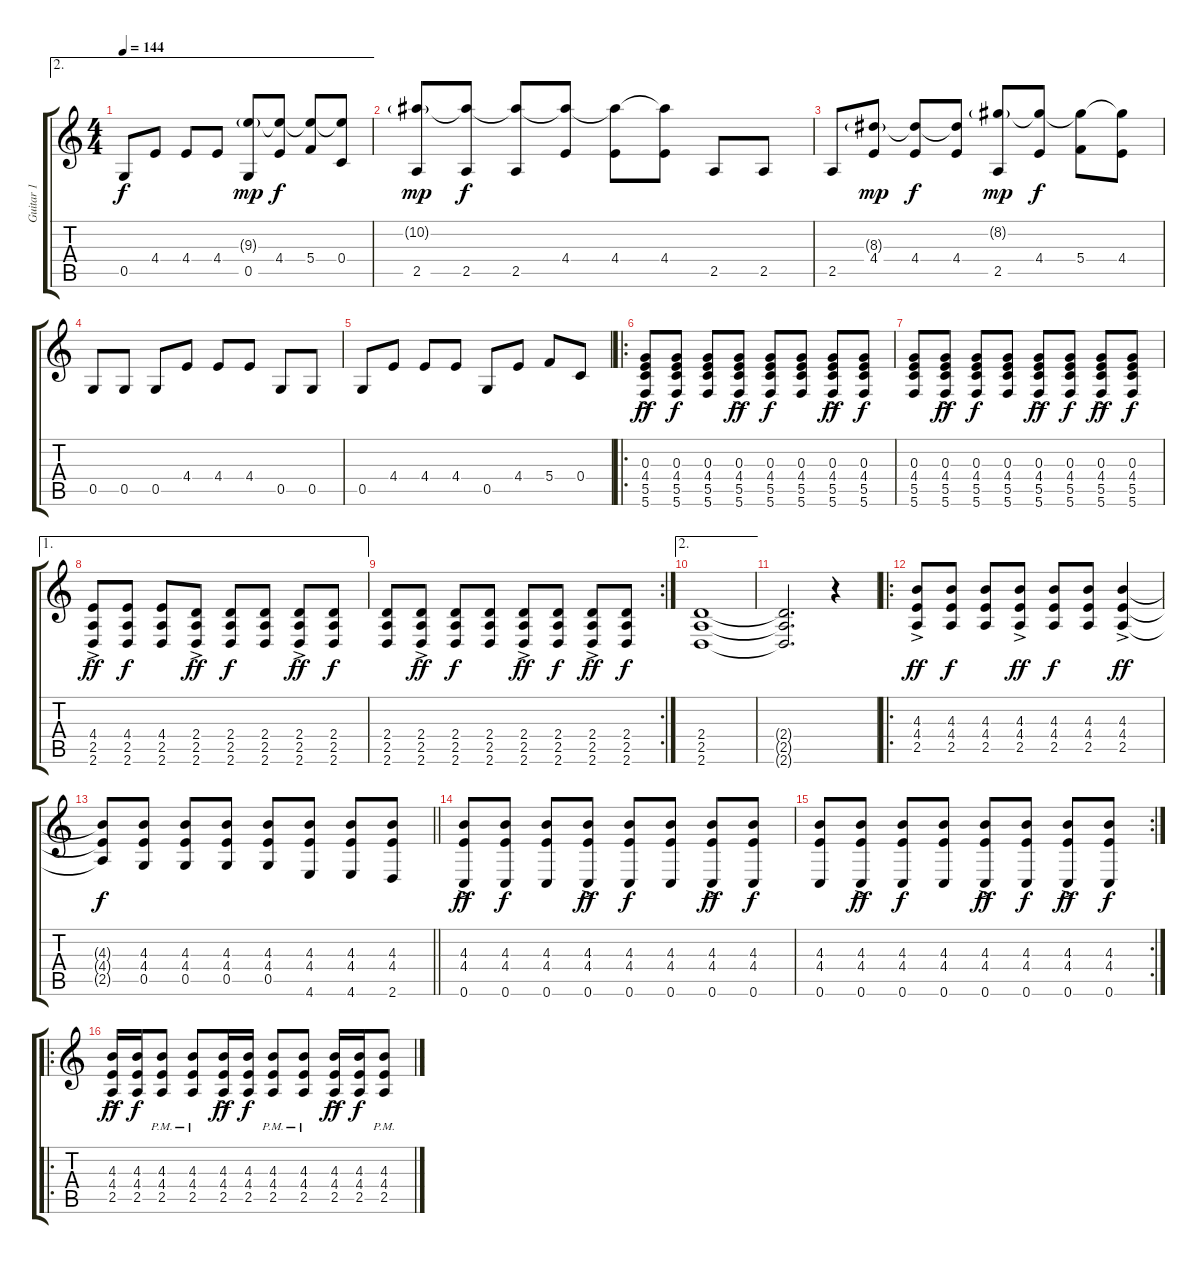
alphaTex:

\track ("Guitar 1" "Guitar 1") {instrument electricguitarmuted}
\staff {score tabs}
\tuning (E4 C4 G3 C3 G2 C2) {hide}
\ae 2
\ts (4 4)
\tempo 144
\clef g2
\ks c
0.5.8{dy f} 4.4.8 4.4.8 4.4.8 (9.3{g} 0.5).8{dy mp} (9.3{t} 4.4).8{dy f} (9.3{t} 5.4).8 (9.3{t} 0.4).8 |
(10.2{g} 2.5).8{dy mp} (10.2{t} 2.5).8{dy f} (10.2{t} 2.5).8 (10.2{t} 4.4).8 (10.2{t} 4.4).8 (10.2{t} 4.4).8 2.5.8 2.5.8 |
2.5.8 (8.3{g} 4.4).8{dy mp} (8.3{t} 4.4).8{dy f} (8.3{t} 4.4).8 (8.2{g} 2.5).8{dy mp} (8.2{t} 4.4).8{dy f} (8.2{t} 5.4).8 (8.2{t} 4.4).8 |
0.5.8 0.5.8 0.5.8 4.4.8 4.4.8 4.4.8 0.5.8 0.5.8 |
0.5.8 4.4.8 4.4.8 4.4.8 0.5.8 4.4.8 5.4.8 0.4.8 |
\ro
(0.3 4.4 5.5 5.6{ac}).8{dy ff} (0.3 4.4 5.5 5.6).8{dy f} (0.3 4.4 5.5 5.6).8 (0.3 4.4 5.5 5.6{ac}).8{dy ff} (0.3 4.4 5.5 5.6).8{dy f} (0.3 4.4 5.5 5.6).8 (0.3 4.4 5.5 5.6{ac}).8{dy ff} (0.3 4.4 5.5 5.6).8{dy f} |
(0.3 4.4 5.5 5.6).8 (0.3 4.4 5.5 5.6{ac}).8{dy ff} (0.3 4.4 5.5 5.6).8{dy f} (0.3 4.4 5.5 5.6).8 (0.3 4.4 5.5 5.6{ac}).8{dy ff} (0.3 4.4 5.5 5.6).8{dy f} (0.3 4.4 5.5 5.6{ac}).8{dy ff} (0.3 4.4 5.5 5.6).8{dy f} |
\ae 1
(4.4{ac} 2.5 2.6{ac}).8{dy ff} (4.4 2.5 2.6).8{dy f} (4.4 2.5 2.6).8 (2.4 2.5 2.6{ac}).8{dy ff} (2.4 2.5 2.6).8{dy f} (2.4 2.5 2.6).8 (2.4 2.5 2.6{ac}).8{dy ff} (2.4 2.5 2.6).8{dy f} |
\rc 2
(2.4 2.5 2.6).8 (2.4 2.5 2.6{ac}).8{dy ff} (2.4 2.5 2.6).8{dy f} (2.4 2.5 2.6).8 (2.4 2.5 2.6{ac}).8{dy ff} (2.4 2.5 2.6).8{dy f} (2.4 2.5 2.6{ac}).8{dy ff} (2.4 2.5 2.6).8{dy f} |
\ae 2
(2.4 2.5 2.6).1 |
(2.4{t} 2.5{t} 2.6{t}).2{d} r.4 |
\ro
(4.3{ac} 4.4{ac} 2.5{ac}).8{dy ff instrument electricguitarmuted} (4.3 4.4 2.5).8{dy f} (4.3 4.4 2.5).8 (4.3{ac} 4.4{ac} 2.5{ac}).8{dy ff} (4.3 4.4 2.5).8{dy f} (4.3 4.4 2.5).8 (4.3{ac} 4.4{ac} 2.5{ac}).4{dy ff} |
\barLineRight lightlight
(4.3{t} 4.4{t} 2.5{t}).8{dy f} (4.3 4.4 0.5).8 (4.3 4.4 0.5).8 (4.3 4.4 0.5).8 (4.3 4.4 0.5).8 (4.3 4.4 4.6).8 (4.3 4.4 4.6).8 (4.3 4.4 2.6).8 |
(4.3{ac} 4.4{ac} 0.6{ac}).8{dy ff instrument distortionguitar} (4.3 4.4 0.6).8{dy f} (4.3 4.4 0.6).8 (4.3{ac} 4.4{ac} 0.6{ac}).8{dy ff} (4.3 4.4 0.6).8{dy f} (4.3 4.4 0.6).8 (4.3{ac} 4.4{ac} 0.6{ac}).8{dy ff} (4.3 4.4 0.6).8{dy f} |
\rc 2
(4.3 4.4 0.6).8 (4.3{ac} 4.4{ac} 0.6{ac}).8{dy ff} (4.3 4.4 0.6).8{dy f} (4.3 4.4 0.6).8 (4.3{ac} 4.4{ac} 0.6{ac}).8{dy ff} (4.3 4.4 0.6).8{dy f} (4.3{ac} 4.4{ac} 0.6{ac}).8{dy ff} (4.3 4.4 0.6).8{dy f} |
\ro
(4.3{ac} 4.4{ac} 2.5{ac}).16{dy ff} (4.3 4.4 2.5).16{dy f} (4.3{pm} 4.4{pm} 2.5{pm}).8 (4.3{pm} 4.4{pm} 2.5{pm}).8 (4.3{ac} 4.4{ac} 2.5{ac}).16{dy ff} (4.3 4.4 2.5).16{dy f} (4.3{pm} 4.4{pm} 2.5{pm}).8 (4.3{pm} 4.4{pm} 2.5{pm}).8 (4.3{ac} 4.4{ac} 2.5{ac}).16{dy ff} (4.3 4.4 2.5).16{dy f} (4.3{pm} 4.4{pm} 2.5{pm}).8
